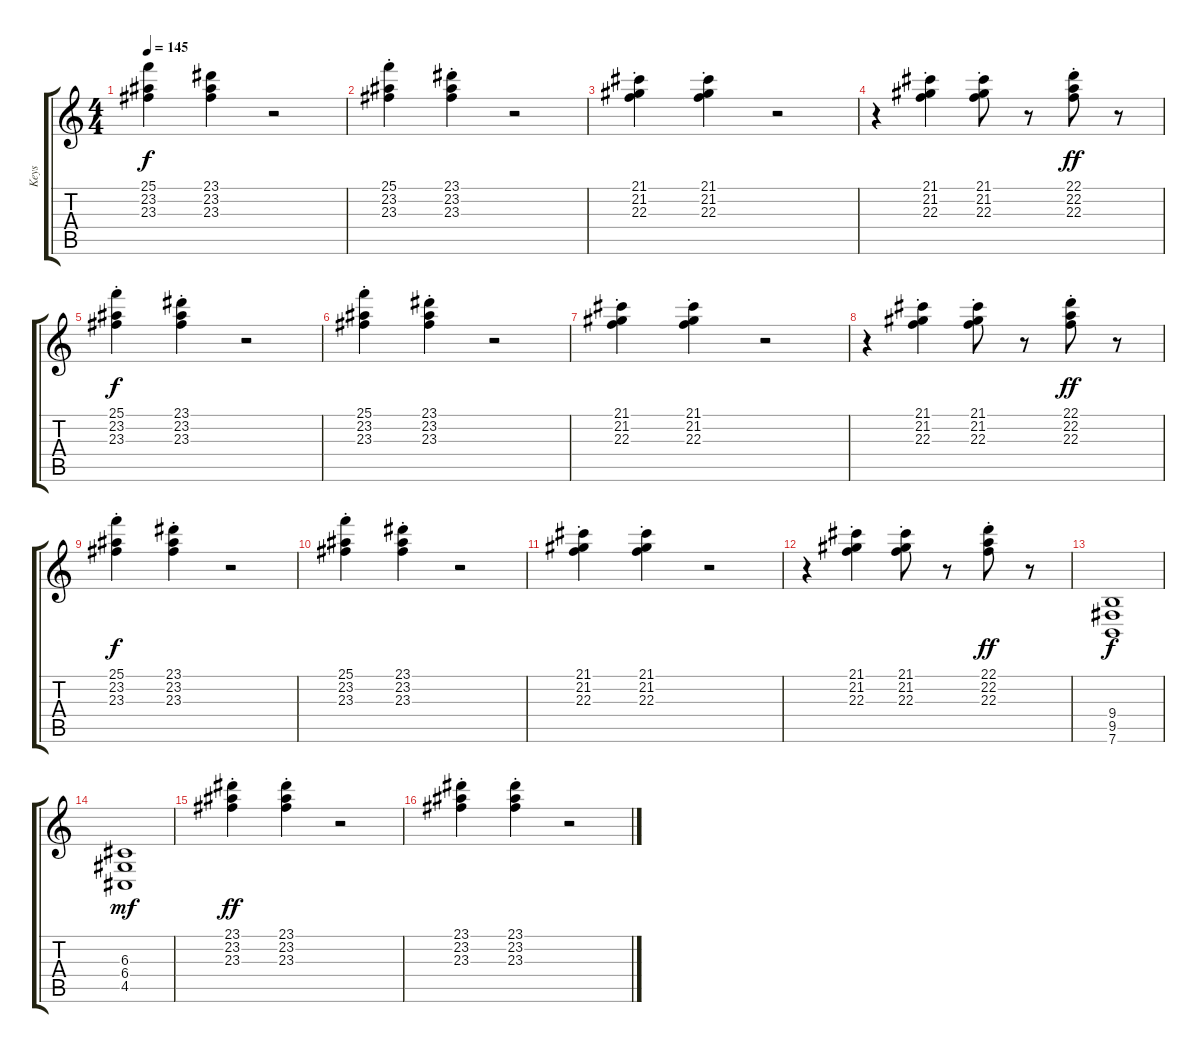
\track ("Keys" "Keys") {instrument lead2sawtooth}
\staff {score tabs}
\tuning (E4 B3 G3 D3 A2 E2) {hide}
\ts (4 4)
\tempo 145
\clef g2
\ks c
(25.1 23.2 23.3).4{dy f} (23.1 23.2 23.3).4 r.2 |
(25.1{st} 23.2{st} 23.3{st}).4 (23.1{st} 23.2{st} 23.3{st}).4 r.2 |
(21.1{st} 21.2{st} 22.3{st}).4 (21.1{st} 21.2{st} 22.3{st}).4 r.2 |
r.4 (21.1{st} 21.2{st} 22.3{st}).4 (21.1{st} 21.2{st} 22.3{st}).8 r.8 (22.1{st} 22.2{st} 22.3{st}).8{dy ff} r.8 |
(25.1{st} 23.2{st} 23.3{st}).4{dy f} (23.1{st} 23.2{st} 23.3{st}).4 r.2 |
(25.1{st} 23.2{st} 23.3{st}).4 (23.1{st} 23.2{st} 23.3{st}).4 r.2 |
(21.1{st} 21.2{st} 22.3{st}).4 (21.1{st} 21.2{st} 22.3{st}).4 r.2 |
r.4 (21.1{st} 21.2{st} 22.3{st}).4 (21.1{st} 21.2{st} 22.3{st}).8 r.8 (22.1{st} 22.2{st} 22.3{st}).8{dy ff} r.8 |
(25.1{st} 23.2{st} 23.3{st}).4{dy f} (23.1{st} 23.2{st} 23.3{st}).4 r.2 |
(25.1{st} 23.2{st} 23.3{st}).4 (23.1{st} 23.2{st} 23.3{st}).4 r.2 |
(21.1{st} 21.2{st} 22.3{st}).4 (21.1{st} 21.2{st} 22.3{st}).4 r.2 |
r.4 (21.1{st} 21.2{st} 22.3{st}).4 (21.1{st} 21.2{st} 22.3{st}).8 r.8 (22.1{st} 22.2{st} 22.3{st}).8{dy ff} r.8 |
(9.4 9.5 7.6).1{dy f} |
(6.3 6.4 4.5).1{dy mf} |
(23.1{st} 23.2{st} 23.3{st}).4{dy ff} (23.1{st} 23.2{st} 23.3{st}).4 r.2 |
(23.1{st} 23.2{st} 23.3{st}).4 (23.1{st} 23.2{st} 23.3{st}).4 r.2
